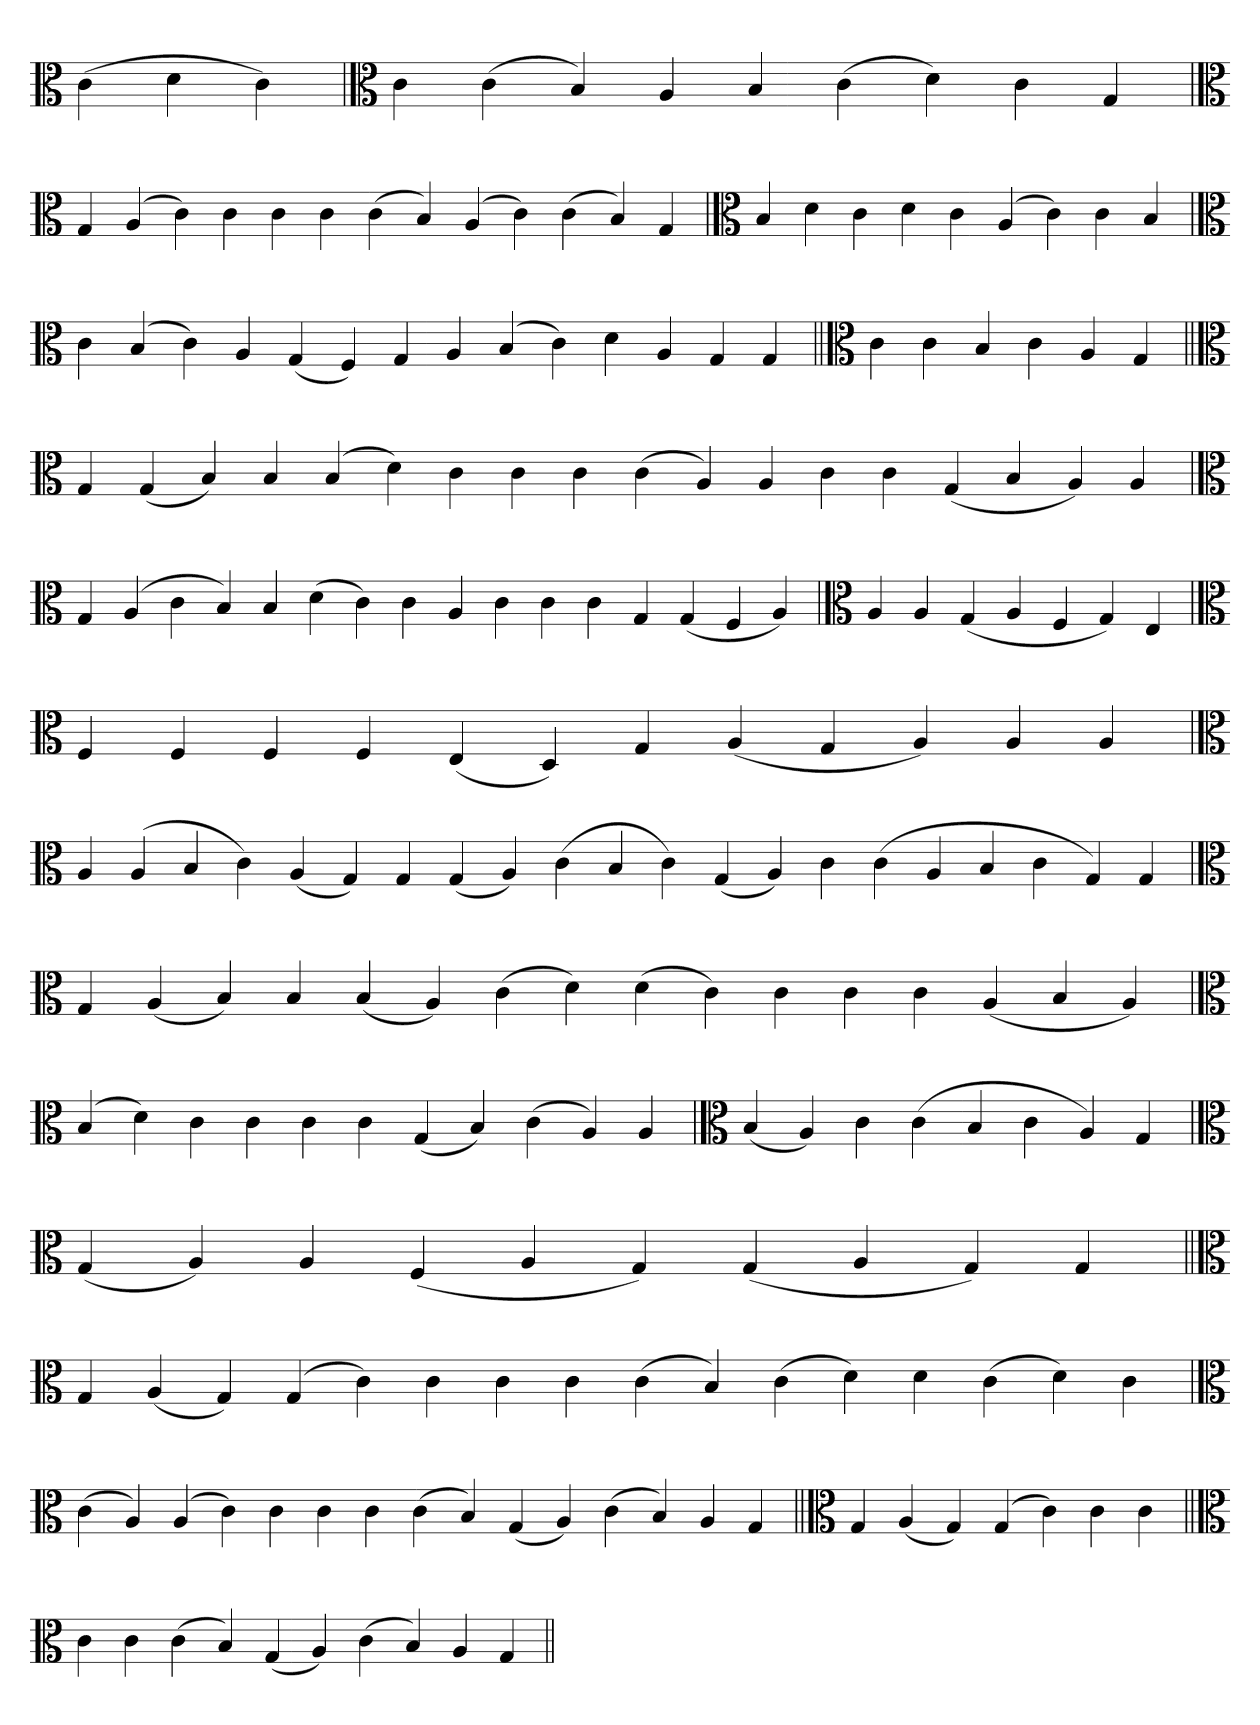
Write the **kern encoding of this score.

**kern
*part1
*staff1
*clefC3
=
(4c
4d
4c)
=`
*clefC3
4c
(4c
4B)
4A
4B
(4c
4d)
4c
4G
=
*clefC3
4G
(4A
4c)
4c
4c
4c
(4c
4B)
(4A
4c)
(4c
4B)
4G
='
*clefC3
4B
4d
4c
4d
4c
(4A
4c)
4c
4B
=`
*clefC3
4c
(4B
4c)
4A
(4G
4F)
4G
4A
(4B
4c)
4d
4A
4G
4G
=||
*clefC3
4c
4c
4B
4c
4A
4G
=||
*clefC3
4G
(4G
4B)
4B
(4B
4d)
4c
4c
4c
(4c
4A)
4A
4c
4c
(4G
4B
4A)
4A
='
*clefC3
4G
(4A
4c
4B)
4B
(4d
4c)
4c
4A
4c
4c
4c
4G
(4G
4F
4A)
=`
*clefC3
4A
4A
(4G
4A
4F
4G)
4E
=
*clefC3
4F
4F
4F
4F
(4E
4D)
4G
(4A
4G
4A)
4A
4A
=`
*clefC3
4A
(4A
4B
4c)
(4A
4G)
4G
(4G
4A)
(4c
4B
4c)
(4G
4A)
4c
(4c
4A
4B
4c
4G)
4G
=
*clefC3
4G
(4A
4B)
4B
(4B
4A)
(4c
4d)
(4d
4c)
4c
4c
4c
(4A
4B
4A)
=`
*clefC3
(4B
4d)
4c
4c
4c
4c
(4G
4B)
(4c
4A)
4A
='
*clefC3
(4B
4A)
4c
(4c
4B
4c
4A)
4G
=`
*clefC3
(4G
4A)
4A
(4F
4A
4G)
(4G
4A
4G)
4G
=||
*clefC3
4G
(4A
4G)
(4G
4c)
4c
4c
4c
(4c
4B)
(4c
4d)
4d
(4c
4d)
4c
=
*clefC3
(4c
4A)
(4A
4c)
4c
4c
4c
(4c
4B)
(4G
4A)
(4c
4B)
4A
4G
=||
*clefC3
4G
(4A
4G)
(4G
4c)
4c
4c
=||
*clefC3
4c
4c
(4c
4B)
(4G
4A)
(4c
4B)
4A
4G
=||
*-
